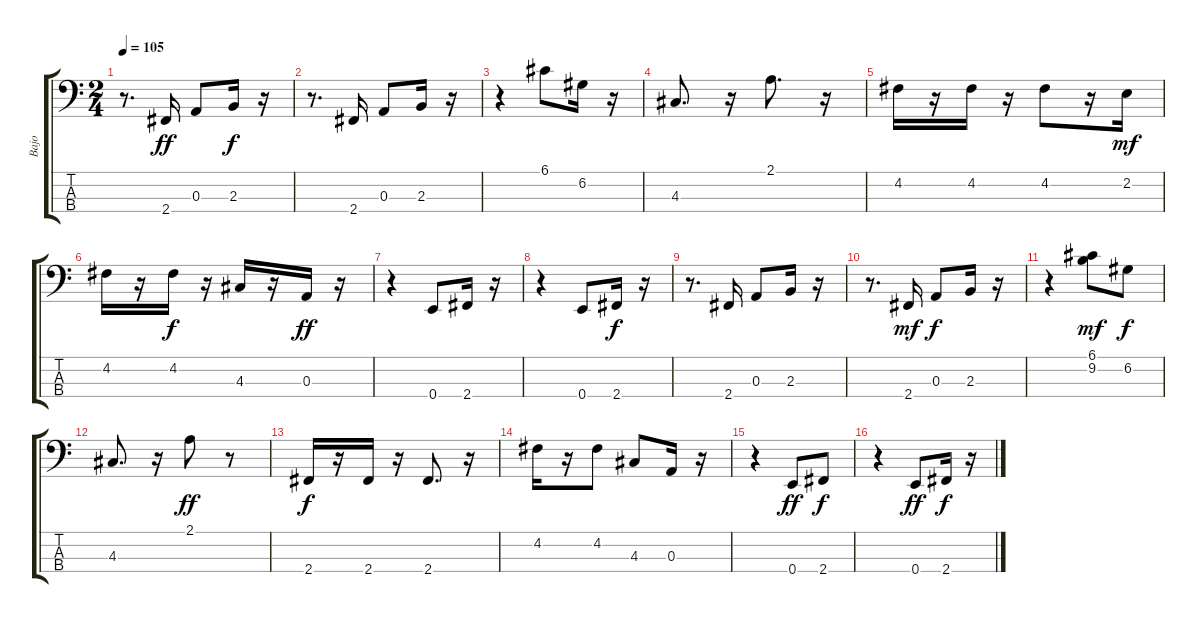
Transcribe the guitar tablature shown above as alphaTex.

\track ("Bajo" "Bajo") {instrument electricbassfinger}
\staff {score tabs}
\tuning (G2 D2 A1 E1) {hide}
\ts (2 4)
\tempo 105
\clef f4
\ks c
r.8{d dy ff} 2.4.16 0.3.8 2.3.16{dy f} r.16 |
r.8{d} 2.4.16 0.3.8 2.3.16 r.16 |
r.4 6.1.8 6.2.16 r.16 |
4.3.8{d} r.16 2.1.8{d} r.16 |
4.2.16 r.16 4.2.16 r.16 4.2.8 r.16 2.2.16{dy mf} |
4.2.16 r.16 4.2.16{dy f} r.16 4.3.16 r.16 0.3.16{dy ff} r.16 |
r.4 0.4.8 2.4.16 r.16 |
r.4 0.4.8 2.4.16{dy f} r.16 |
r.8{d} 2.4.16 0.3.8 2.3.16 r.16 |
r.8{d} 2.4.16{dy mf} 0.3.8{dy f} 2.3.16 r.16 |
r.4 (6.1 9.2).8{dy mf} 6.2.8{dy f} |
4.3.8{d} r.16 2.1.8{dy ff} r.8 |
2.4.16{dy f} r.16 2.4.16 r.16 2.4.8{d} r.16 |
4.2.16 r.16 4.2.8 4.3.8 0.3.16 r.16 |
r.4 0.4.8{dy ff} 2.4.8{dy f} |
r.4 0.4.8{dy ff} 2.4.16{dy f} r.16
